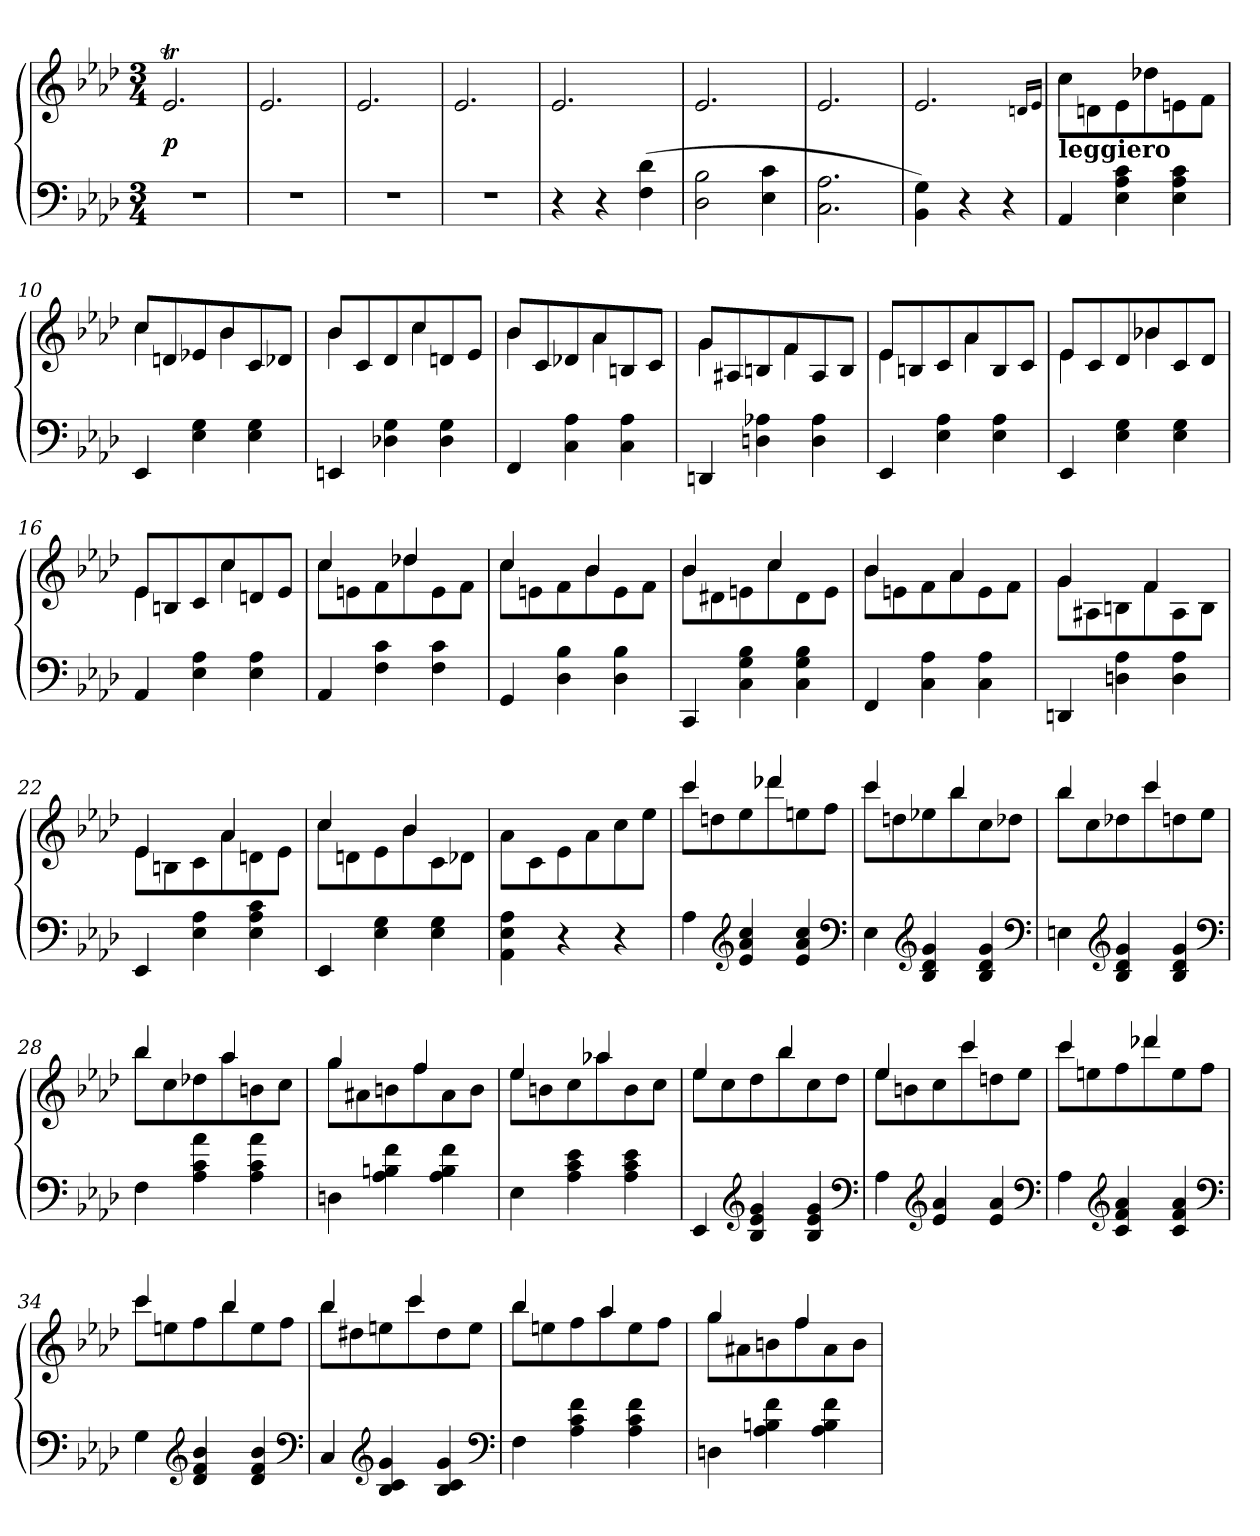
**kern	**kern	**dynam
*part1	*part1	*part1
*staff2	*staff1	*staff1/2
*clefF4	*clefG2	*
*k[b-e-a-d-]	*k[b-e-a-d-]	*
*A-:	*A-:	*
*M3/4	*M3/4	*
=1	=1	=1
2.rF	2.e-T	p
=2	=2	=2
2.rF	2.e-	.
=3	=3	=3
2.rF	2.e-	.
=4	=4	=4
2.rF	2.e-	.
=5	=5	=5
4r	2.e-	.
4r	.	.
(>4d- 4F	.	.
=6	=6	=6
2B- 2D-	2.e-	.
4c 4E-	.	.
=7	=7	=7
2.A- 2.C	2.e-	.
=8	=8	=8
4G 4BB-)	2.e-	.
4r	.	.
4r	.	.
.	16qqdn/LL	.
.	16qqe-TTT/JJ	.
=9	=9	=9
*	*^	*
!	!LO:TX:b:B:t=leggiero	!	!
4AA-	8cc\L	4cc\	.
.	8dn\	.	.
4c 4A- 4E-	8e-/	8ryy	.
.	8dd-X	4dd-X\	.
4c 4A- 4E-	8en	.	.
.	8fJ	8ryy	.
=10	=10	=10	=10
4EE-	8ccL	4cc\	.
.	8dn/	.	.
4G 4E-	8e-X	8ryy	.
.	8b-	4b-\	.
4G 4E-	8c	.	.
.	8d-XJ	8ryy	.
=11	=11	=11	=11
4EEn	8b-L	4b-\	.
.	8c/	.	.
4G 4D-X	8d-	8ryy	.
.	8cc	4cc\	.
4G 4D-	8dn	.	.
.	8e-J	8ryy	.
=12	=12	=12	=12
4FF	8b-L	4b-\	.
.	8c/	.	.
4A- 4C	8d-X	8ryy	.
.	8a-	4a-\	.
4A- 4C	8Bn	.	.
.	8cJ	8ryy	.
=13	=13	=13	=13
4DDn	8gL	4g\	.
.	8A#X	.	.
4A-X 4Dn	8Bn/	8ryy	.
.	8f	4f\	.
4A- 4D	8A#	.	.
.	8BJ	8ryy	.
=14	=14	=14	=14
4EE-	8e-L	4e-\	.
.	8Bn/	.	.
4A- 4E-	8c	8ryy	.
.	8a-	4a-\	.
4A- 4E-	8B	.	.
.	8cJ	8ryy	.
=15	=15	=15	=15
4EE-	8e-L	4e-\	.
.	8c/	.	.
4G 4E-	8d-	8ryy	.
.	8b-X	4b-X\	.
4G 4E-	8c	.	.
.	8d-J	8ryy	.
=16	=16	=16	=16
4AA-	8e-L	4e-\	.
.	8Bn/	.	.
4A- 4E-	8c	8ryy	.
.	8cc	4cc\	.
4A- 4E-	8dn	.	.
.	8e-J	8ryy	.
=17	=17	=17	=17
4AA-	4cc	8ccL	.
.	.	8en	.
4c 4F	8ryy	8f	.
.	4dd-X	8dd-X	.
4c 4F	.	8e	.
.	8ryy	8fJ	.
=18	=18	=18	=18
4GG	4cc	8ccL	.
.	.	8en	.
4B- 4D-	8ryy	8f	.
.	4b-	8b-	.
4B- 4D-	.	8e	.
.	8ryy	8fJ	.
=19	=19	=19	=19
4CC	4b-	8b-L	.
.	.	8d#X	.
4B- 4G 4C	8ryy	8en	.
.	4cc	8cc	.
4B- 4G 4C	.	8d#	.
.	8ryy	8eJ	.
=20	=20	=20	=20
4FF	4b-	8b-L	.
.	.	8en	.
4A- 4C	8ryy	8f	.
.	4a-	8a-	.
4A- 4C	.	8e	.
.	8ryy	8fJ	.
=21	=21	=21	=21
4DD	4g	8gL	.
.	.	8A#X	.
4A- 4D	8ryy	8Bn	.
.	4f	8f	.
4A- 4D	.	8A#	.
.	8ryy	8BJ	.
=22	=22	=22	=22
4EE-	4e-	8e-L	.
.	.	8Bn	.
4A- 4E-	8ryy	8c	.
.	4a-	8a-	.
4c 4A- 4E-	.	8dn	.
.	8ryy	8e-J	.
=23	=23	=23	=23
4EE-	4cc	8ccL	.
.	.	8dn	.
4G 4E-	8ryy	8e-	.
.	4b-	8b-	.
4G 4E-	.	8c	.
.	8ryy	8d-XJ	.
*	*v	*v	*
=24	=24	=24
4A- 4E- 4AA-	8a-\L	.
.	8c	.
4r	8e-	.
.	8a-	.
4r	8cc	.
.	8ee-J	.
=25	=25	=25
*	*^	*
4A-	4ccc	8cccL	.
.	.	8ddn	.
*clefG2	*	*	*
4cc 4a- 4e-	8ryy	8ee-	.
.	4ddd-X	8ddd-X	.
4cc 4a- 4e-	.	8een	.
.	8ryy	8ffJ	.
*clefF4	*	*	*
=26	=26	=26	=26
4E-	4ccc	8cccL	.
.	.	8ddn	.
*clefG2	*	*	*
4g 4d- 4B-	8ryy	8ee-X	.
.	4bb-	8bb-	.
4g 4d- 4B-	.	8cc	.
.	8ryy	8dd-XJ	.
*clefF4	*	*	*
=27	=27	=27	=27
4En	4bb-	8bb-L	.
.	.	8cc	.
*clefG2	*	*	*
4g 4d- 4B-	8ryy	8dd-X	.
.	4ccc	8ccc	.
4g 4d- 4B-	.	8ddn	.
.	8ryy	8ee-J	.
*clefF4	*	*	*
=28	=28	=28	=28
4F	4bb-	8bb-L	.
.	.	8cc	.
4a- 4c 4A-	8ryy	8dd-X	.
.	4aa-	8aa-	.
4a- 4c 4A-	.	8bn	.
.	8ryy	8ccJ	.
=29	=29	=29	=29
4Dn	4gg	8ggL	.
.	.	8a#X	.
4f 4Bn 4A-	8ryy	8bn	.
.	4ff	8ff	.
4f 4B 4A-	.	8a#	.
.	8ryy	8bJ	.
=30	=30	=30	=30
4E-	4ee-	8ee-L	.
.	.	8bn	.
4e- 4c 4A-	8ryy	8cc	.
.	4aa-X	8aa-X	.
4e- 4c 4A-	.	8b	.
.	8ryy	8ccJ	.
=31	=31	=31	=31
4EE-	4ee-	8ee-L	.
.	.	8cc	.
*clefG2	*	*	*
4g 4e- 4B-	8ryy	8dd-	.
.	4bb-	8bb-	.
4g 4e- 4B-	.	8cc	.
.	8ryy	8dd-J	.
*clefF4	*	*	*
=32	=32	=32	=32
4A-	4ee-	8ee-L	.
.	.	8bn	.
*clefG2	*	*	*
4a- 4e-	8ryy	8cc	.
.	4ccc	8ccc	.
4a- 4e-	.	8ddn	.
.	8ryy	8ee-J	.
*clefF4	*	*	*
=33	=33	=33	=33
4A-	4ccc	8cccL	.
.	.	8een	.
*clefG2	*	*	*
4a- 4f 4c	8ryy	8ff	.
.	4ddd-X	8ddd-X	.
4a- 4f 4c	.	8ee	.
.	8ryy	8ffJ	.
*clefF4	*	*	*
=34	=34	=34	=34
4G	4ccc	8cccL	.
.	.	8een	.
*clefG2	*	*	*
4b- 4f 4d-	8ryy	8ff	.
.	4bb-	8bb-	.
4b- 4f 4d-	.	8ee	.
.	8ryy	8ffJ	.
*clefF4	*	*	*
=35	=35	=35	=35
4C	4bb-	8bb-L	.
.	.	8dd#X	.
*clefG2	*	*	*
4g 4c 4B-	8ryy	8een	.
.	4ccc	8ccc	.
4g 4c 4B-	.	8dd#	.
.	8ryy	8eeJ	.
*clefF4	*	*	*
=36	=36	=36	=36
4F	4bb-	8bb-L	.
.	.	8een	.
4f 4c 4A-	8ryy	8ff	.
.	4aa-	8aa-	.
4f 4c 4A-	.	8ee	.
.	8ryy	8ffJ	.
=37	=37	=37	=37
4Dn	4gg	8ggL	.
.	.	8a#X	.
4f 4Bn 4A-	8ryy	8bn	.
.	4ff	8ff	.
4f 4B 4A-	.	8a#	.
.	8ryy	8bJ	.
*	*v	*v	*
=	=	=
*-	*-	*-
